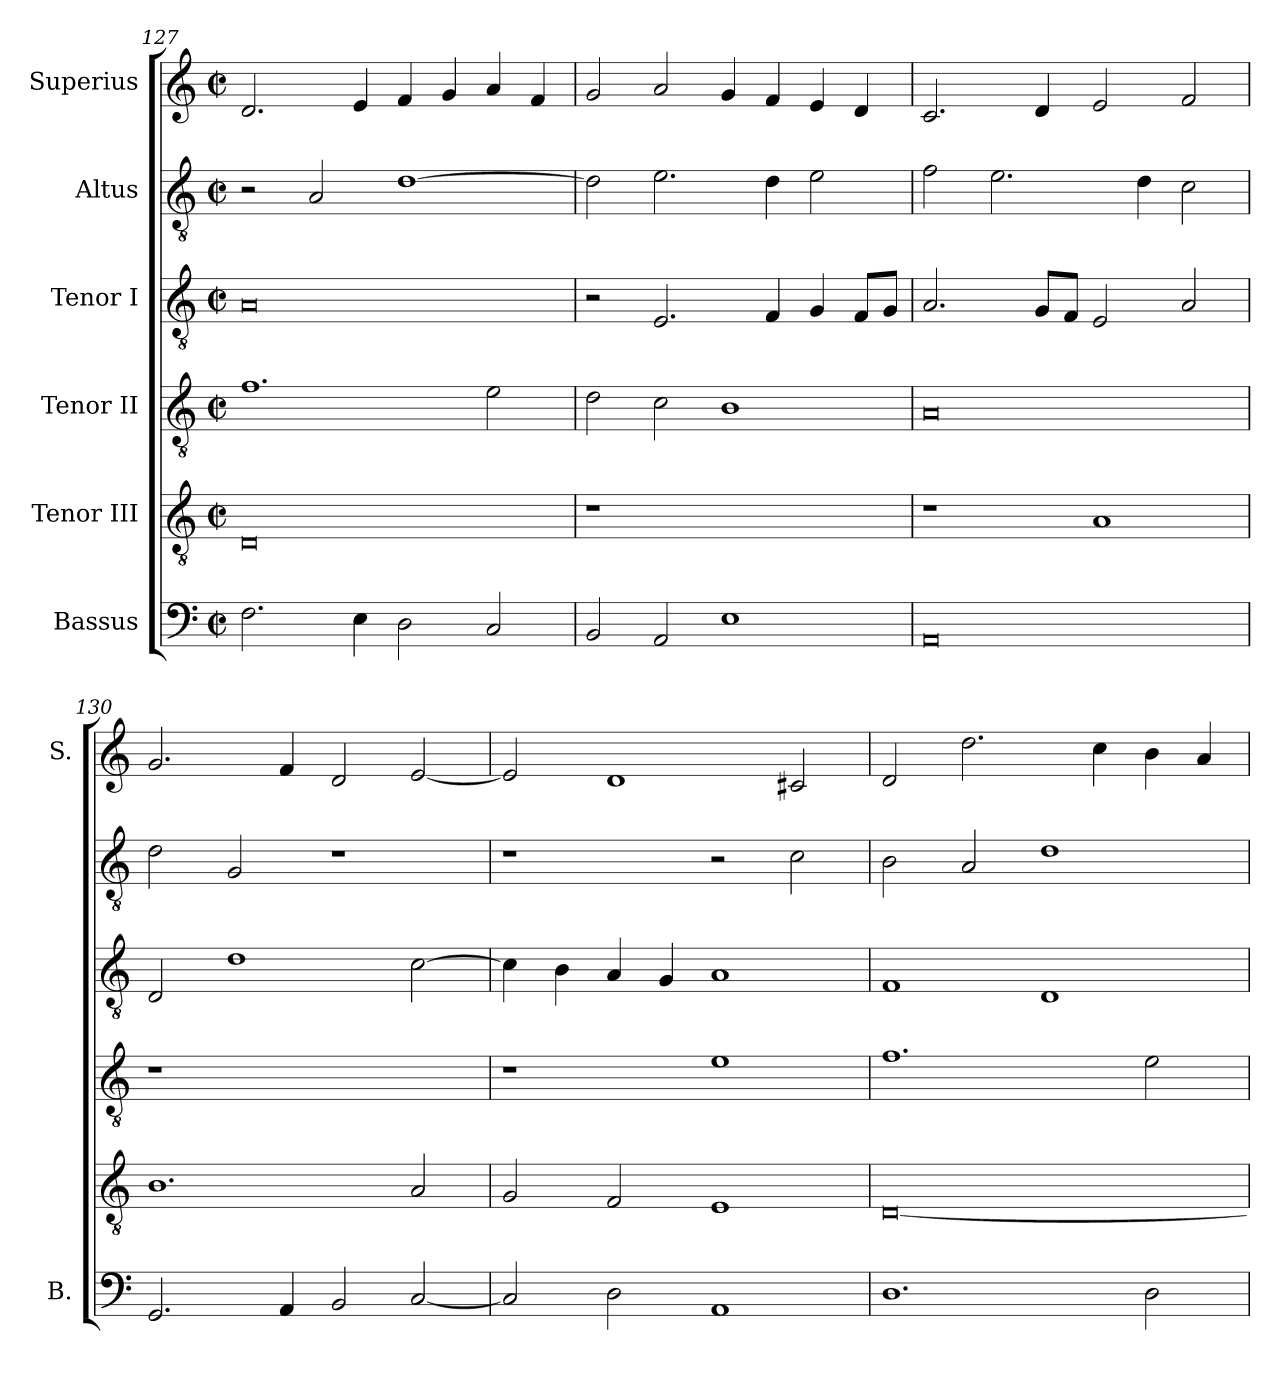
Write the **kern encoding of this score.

**kern	**kern	**kern	**kern	**kern	**kern
*part6	*part5	*part4	*part3	*part2	*part1
*staff6	*staff5	*staff4	*staff3	*staff2	*staff1
*I"Bassus	*I"Tenor III	*I"Tenor II	*I"Tenor I	*I"Altus	*I"Superius
*I'B.	*	*	*	*	*I'S.
*clefF4	*clefGv2	*clefGv2	*clefGv2	*clefGv2	*clefG2
*	*ITrd7c12	*ITrd7c12	*ITrd7c12	*ITrd7c12	*
*k[]	*k[]	*k[]	*k[]	*k[]	*k[]
*C:	*C:	*C:	*C:	*C:	*C:
*M2/2	*M2/2	*M2/2	*M2/2	*M2/2	*M2/2
*met(c|)	*met(c|)	*met(c|)	*met(c|)	*met(c|)	*met(c|)
=127	=127	=127	=127	=127	=127
2.Fi\	0DDi	1.Fi	0AAi	2r	2.di/
.	.	.	.	2AAi/	.
4Ei\	.	.	.	.	4ei/
2Di\	.	.	.	[>1Di	4fi/
.	.	.	.	.	4gi/
2Ci/	.	2Ei\	.	.	4ai/
.	.	.	.	.	4fi/
!!LO:LB:g=z
=128	=128	=128	=128	=128	=128
!	!LO:N:vis=1	!	!	!	!
2BBi/	1r	2Di\	2r	2Di\]	2gi/
2AAi/	.	2Ci\	2.EEi/	2.Ei\	2ai/
1Ei	1ryy	1BBi	.	.	4gi/
.	.	.	4FFi/	4Di\	4fi/
.	.	.	4GGi/	2Ei\	4ei/
.	.	.	8FFi/L	.	4di/
.	.	.	8GGi/J	.	.
=129	=129	=129	=129	=129	=129
0AAi	1r	0AAi	2.AAi/	2Fi\	2.ci/
.	.	.	.	2.Ei\	.
.	.	.	8GGi/L	.	4di/
.	.	.	8FFi/J	.	.
.	1AAi	.	2EEi/	.	2ei/
.	.	.	.	4Di\	.
.	.	.	2AAi/	2Ci\	2fi/
=130	=130	=130	=130	=130	=130
!	!	!LO:N:vis=1	!	!	!
2.GGi/	1.BBi	1r	2DDi/	2Di\	2.gi/
.	.	.	1Di	2GGi/	.
4AAi/	.	.	.	.	4fi/
2BBi/	.	1ryy	.	1r	2di/
[<2Ci/	2AAi/	.	[>2Ci\	.	[<2ei/
!!LO:PB:g=z
=131	=131	=131	=131	=131	=131
2Ci/]	2GGi/	1r	4Ci\]	1r	2ei/]
.	.	.	4BBi\	.	.
2Di\	2FFi/	.	4AAi/	.	1di
.	.	.	4GGi/	.	.
1AAi	1EEi	1Ei	1AAi	2r	.
.	.	.	.	2Ci\	2c#Xi/
=132	=132	=132	=132	=132	=132
1.Di	[<0DDi	1.Fi	1FFi	2BBi\	2di/
.	.	.	.	2AAi/	2.ddi\
.	.	.	1DDi	1Di	.
.	.	.	.	.	4cci\
2Di\	.	2Ei\	.	.	4bi\
.	.	.	.	.	4ai/
=	=	=	=	=	=
*-	*-	*-	*-	*-	*-
